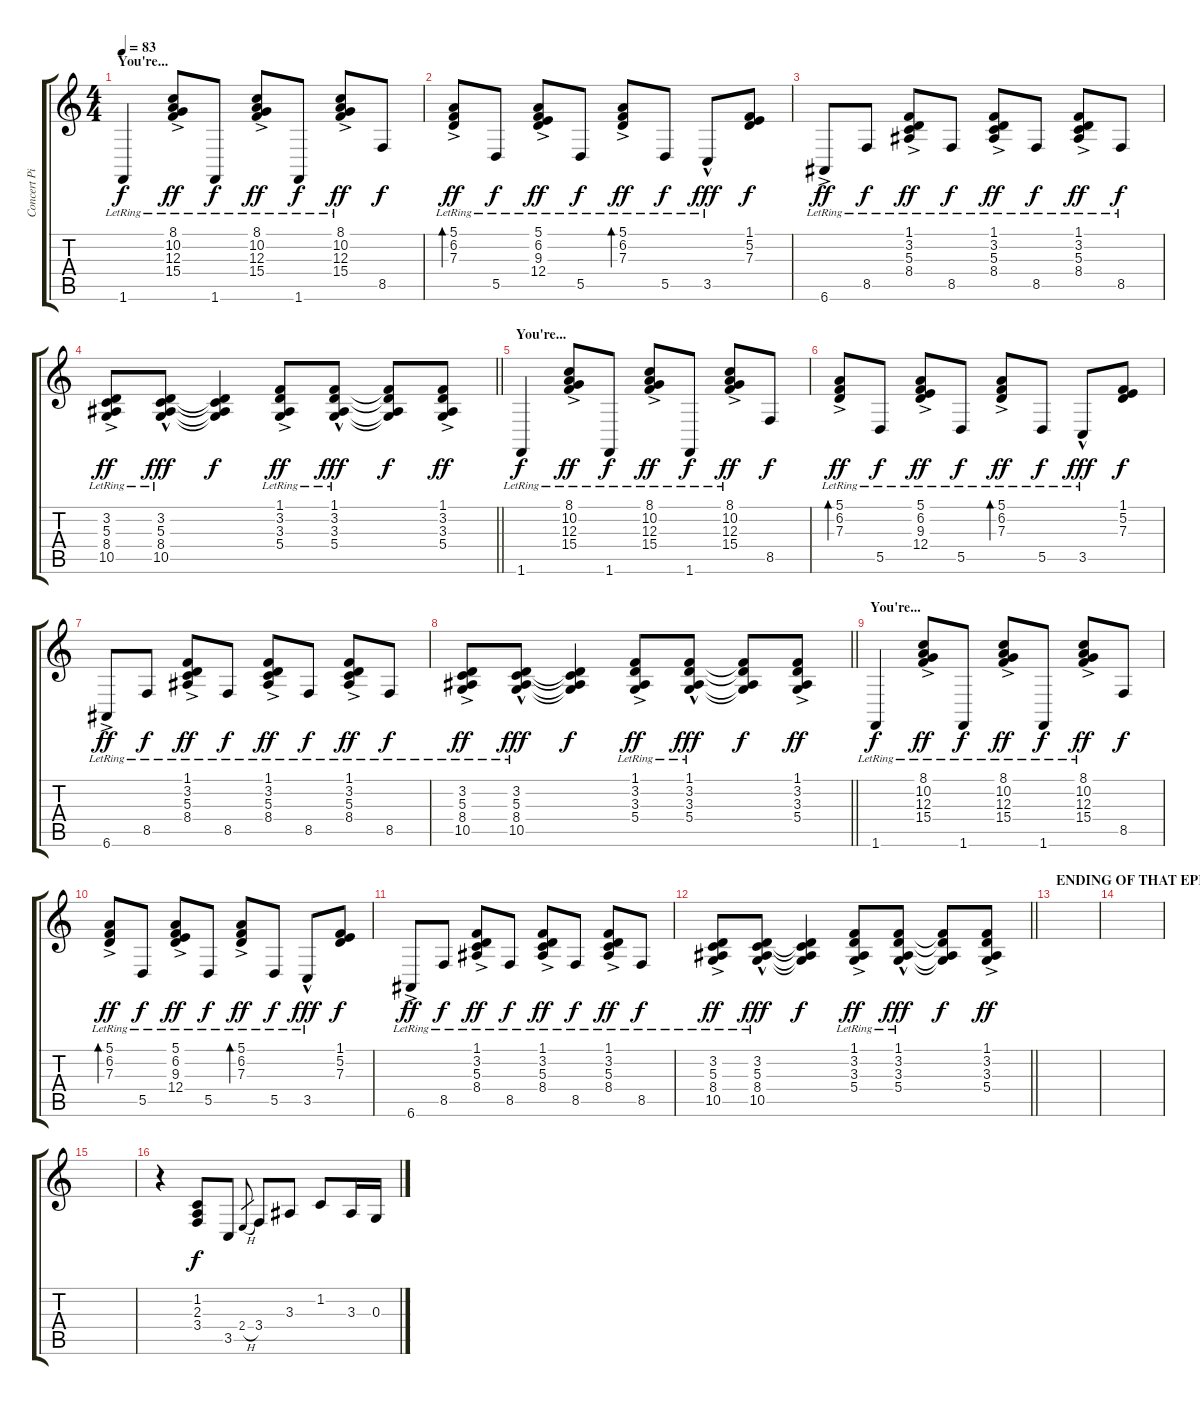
\track ("Concert Piano R (Mick)" "Concert Pi") {instrument brightacousticpiano}
\staff {score tabs}
\tuning (E4 B3 G3 D3 A2 E2) {hide}
\ts (4 4)
\section ("" "You're...")
\tempo 83
\clef g2
\ks c
1.6{lr}.4{dy f} (8.1{ac lr} 10.2{ac lr} 12.3{ac lr} 15.4{ac lr}).8{dy ff} 1.6{lr}.8{dy f} (8.1{ac lr} 10.2{ac lr} 12.3{ac lr} 15.4{ac lr}).8{dy ff} 1.6{lr}.8{dy f} (8.1{ac lr} 10.2{ac lr} 12.3{ac lr} 15.4{ac lr}).8{dy ff} 8.5.8{dy f} |
(5.1{ac lr} 6.2{ac lr} 7.3{ac lr}).8{bd 120 dy ff} 5.5{lr}.8{dy f} (5.1{ac lr} 6.2{ac lr} 9.3{ac lr} 12.4{ac lr}).8{dy ff} 5.5{lr}.8{dy f} (5.1{ac lr} 6.2{ac lr} 7.3{ac lr}).8{bd 30 dy ff} 5.5{lr}.8{dy f} 3.5{hac lr}.8{dy fff} (1.1 5.2 7.3).8{dy f} |
6.6{ac lr}.8{dy ff} 8.5{lr}.8{dy f} (1.1{ac lr} 3.2{ac lr} 5.3{ac lr} 8.4{ac lr}).8{dy ff} 8.5{lr}.8{dy f} (1.1{ac lr} 3.2{ac lr} 5.3{ac lr} 8.4{ac lr}).8{dy ff} 8.5{lr}.8{dy f} (1.1{ac lr} 3.2{ac lr} 5.3{ac lr} 8.4{ac lr}).8{dy ff} 8.5{lr}.8{dy f} |
\barLineRight lightlight
(3.2{ac lr} 5.3{ac lr} 8.4{ac lr} 10.5{ac lr}).8{dy ff} (3.2{hac lr} 5.3{hac lr} 8.4{hac lr} 10.5{hac lr}).8{dy fff} (3.2{t} 5.3{t} 8.4{t} 10.5{t}).4{dy f} (1.1{ac lr} 3.2{ac lr} 3.3{ac lr} 5.4{ac lr}).8{dy ff} (1.1{hac lr} 3.2{hac lr} 3.3{hac lr} 5.4{hac lr}).8{dy fff} (1.1{t} 3.2{t} 3.3{t} 5.4{t}).8{dy f} (1.1{ac} 3.2{ac} 3.3{ac} 5.4{ac}).8{dy ff} |
\section ("" "You're...")
1.6{lr}.4{dy f} (8.1{ac lr} 10.2{ac lr} 12.3{ac lr} 15.4{ac lr}).8{dy ff} 1.6{lr}.8{dy f} (8.1{ac lr} 10.2{ac lr} 12.3{ac lr} 15.4{ac lr}).8{dy ff} 1.6{lr}.8{dy f} (8.1{ac lr} 10.2{ac lr} 12.3{ac lr} 15.4{ac lr}).8{dy ff} 8.5.8{dy f} |
(5.1{ac lr} 6.2{ac lr} 7.3{ac lr}).8{bd 120 dy ff} 5.5{lr}.8{dy f} (5.1{ac lr} 6.2{ac lr} 9.3{ac lr} 12.4{ac lr}).8{dy ff} 5.5{lr}.8{dy f} (5.1{ac lr} 6.2{ac lr} 7.3{ac lr}).8{bd 30 dy ff} 5.5{lr}.8{dy f} 3.5{hac lr}.8{dy fff} (1.1 5.2 7.3).8{dy f} |
6.6{ac lr}.8{dy ff} 8.5{lr}.8{dy f} (1.1{ac lr} 3.2{ac lr} 5.3{ac lr} 8.4{ac lr}).8{dy ff} 8.5{lr}.8{dy f} (1.1{ac lr} 3.2{ac lr} 5.3{ac lr} 8.4{ac lr}).8{dy ff} 8.5{lr}.8{dy f} (1.1{ac lr} 3.2{ac lr} 5.3{ac lr} 8.4{ac lr}).8{dy ff} 8.5{lr}.8{dy f} |
\barLineRight lightlight
(3.2{ac lr} 5.3{ac lr} 8.4{ac lr} 10.5{ac lr}).8{dy ff} (3.2{hac lr} 5.3{hac lr} 8.4{hac lr} 10.5{hac lr}).8{dy fff} (3.2{t} 5.3{t} 8.4{t} 10.5{t}).4{dy f} (1.1{ac lr} 3.2{ac lr} 3.3{ac lr} 5.4{ac lr}).8{dy ff} (1.1{hac lr} 3.2{hac lr} 3.3{hac lr} 5.4{hac lr}).8{dy fff} (1.1{t} 3.2{t} 3.3{t} 5.4{t}).8{dy f} (1.1{ac} 3.2{ac} 3.3{ac} 5.4{ac}).8{dy ff} |
\section ("" "You're...")
1.6{lr}.4{dy f} (8.1{ac lr} 10.2{ac lr} 12.3{ac lr} 15.4{ac lr}).8{dy ff} 1.6{lr}.8{dy f} (8.1{ac lr} 10.2{ac lr} 12.3{ac lr} 15.4{ac lr}).8{dy ff} 1.6{lr}.8{dy f} (8.1{ac lr} 10.2{ac lr} 12.3{ac lr} 15.4{ac lr}).8{dy ff} 8.5.8{dy f} |
(5.1{ac lr} 6.2{ac lr} 7.3{ac lr}).8{bd 120 dy ff} 5.5{lr}.8{dy f} (5.1{ac lr} 6.2{ac lr} 9.3{ac lr} 12.4{ac lr}).8{dy ff} 5.5{lr}.8{dy f} (5.1{ac lr} 6.2{ac lr} 7.3{ac lr}).8{bd 30 dy ff} 5.5{lr}.8{dy f} 3.5{hac lr}.8{dy fff} (1.1 5.2 7.3).8{dy f} |
6.6{ac lr}.8{dy ff} 8.5{lr}.8{dy f} (1.1{ac lr} 3.2{ac lr} 5.3{ac lr} 8.4{ac lr}).8{dy ff} 8.5{lr}.8{dy f} (1.1{ac lr} 3.2{ac lr} 5.3{ac lr} 8.4{ac lr}).8{dy ff} 8.5{lr}.8{dy f} (1.1{ac lr} 3.2{ac lr} 5.3{ac lr} 8.4{ac lr}).8{dy ff} 8.5{lr}.8{dy f} |
\barLineRight lightlight
(3.2{ac lr} 5.3{ac lr} 8.4{ac lr} 10.5{ac lr}).8{dy ff} (3.2{hac lr} 5.3{hac lr} 8.4{hac lr} 10.5{hac lr}).8{dy fff} (3.2{t} 5.3{t} 8.4{t} 10.5{t}).4{dy f} (1.1{ac lr} 3.2{ac lr} 3.3{ac lr} 5.4{ac lr}).8{dy ff} (1.1{hac lr} 3.2{hac lr} 3.3{hac lr} 5.4{hac lr}).8{dy fff} (1.1{t} 3.2{t} 3.3{t} 5.4{t}).8{dy f} (1.1{ac} 3.2{ac} 3.3{ac} 5.4{ac}).8{dy ff} |
\section ("" "ENDING OF THAT EPIC SONG")
|
|
|
r.4 (1.2 2.3 3.4).8{dy f} 3.5.8 2.4{h}.8{gr} 3.4.8 3.3.8 1.2.8 3.3.16 0.3.16
